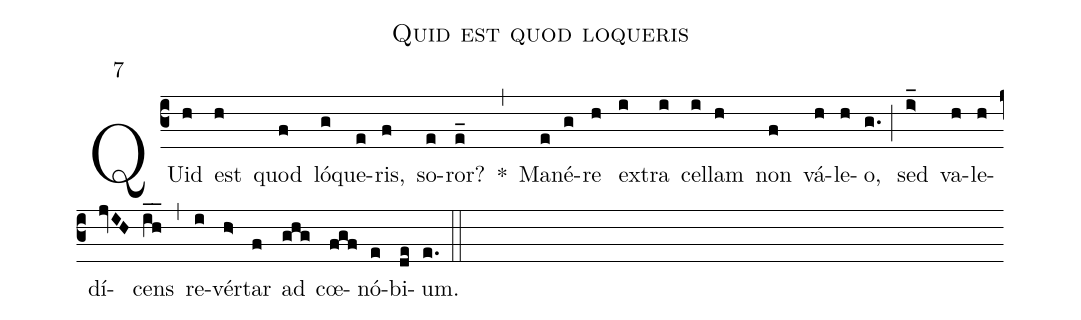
name: Quid est quod loqueris;
mode: 7;
%%
(c3)
QUid(h) est(h) quod(f) ló(g)que(e)ris,(f) so(e)ror?(e_) *(,)
Ma(e)né(g)re(h) ex(i)tra(i) cel(i)lam(h) non(f) vá(h)le(h)o,(g.) (;)
sed(i>_) va(h)le(h)dí(jvIH)cens(ih__) (,)
re(i)vér(h>)tar(f) ad(ghg) cœ(fgf)nó(e)bi(de)um.(e.) (::)
